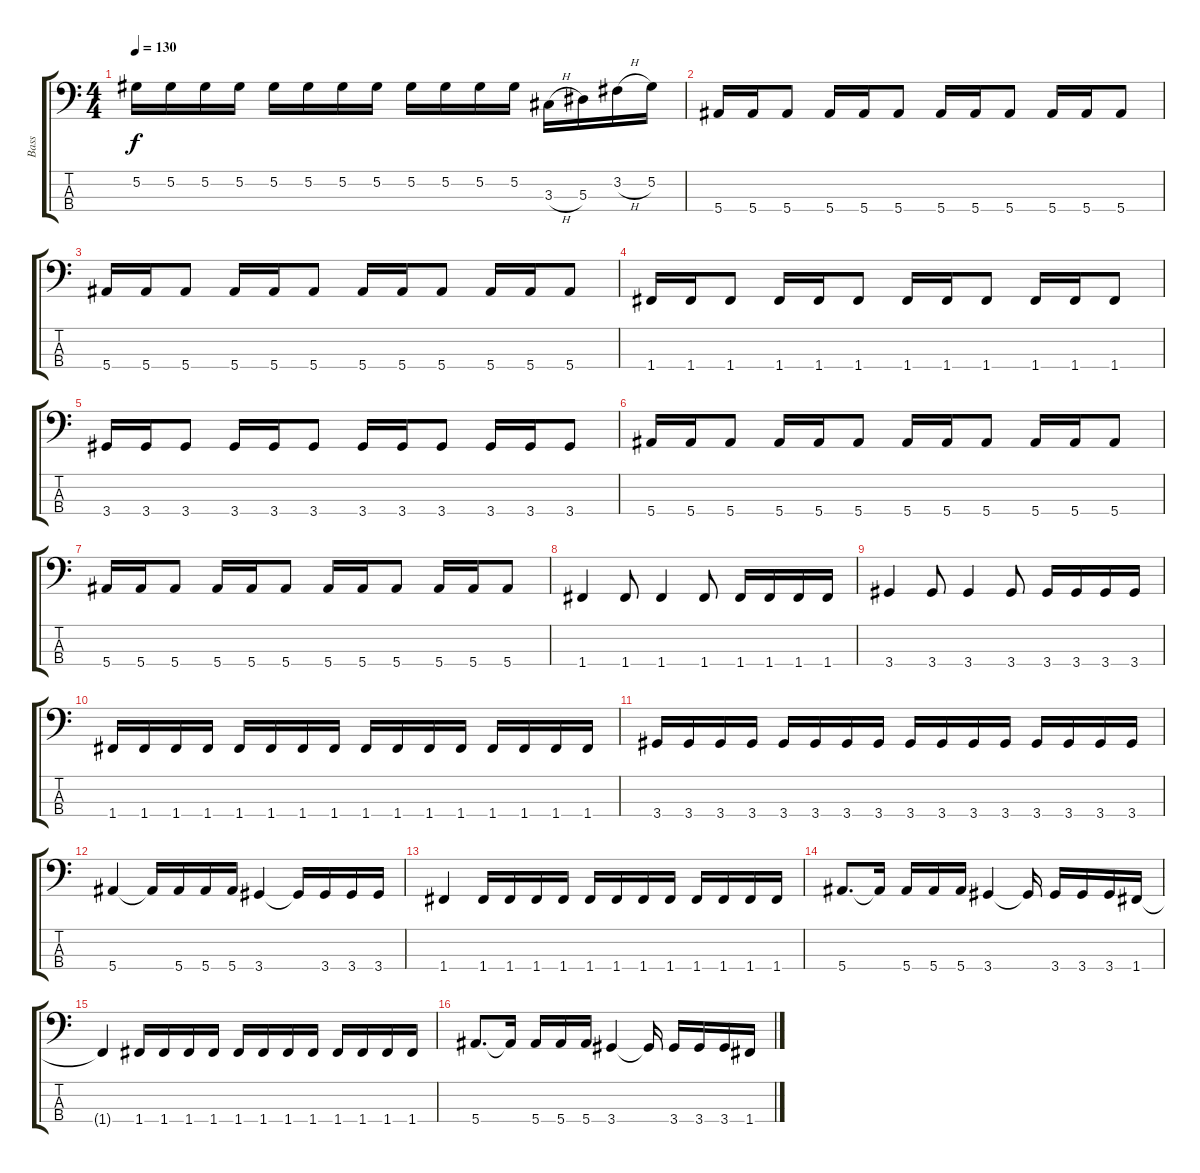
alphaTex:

\track ("Bass" "Bass") {instrument electricbassfinger}
\staff {score tabs}
\tuning (Ab2 Eb2 Bb1 F1) {hide}
\ts (4 4)
\tempo 130
\clef f4
\ks c
5.2.16{dy f} 5.2.16 5.2.16 5.2.16 5.2.16 5.2.16 5.2.16 5.2.16 5.2.16 5.2.16 5.2.16 5.2.16 3.3{h}.16 5.3.16 3.2{h}.16 5.2.16 |
5.4.16 5.4.16 5.4.8 5.4.16 5.4.16 5.4.8 5.4.16 5.4.16 5.4.8 5.4.16 5.4.16 5.4.8 |
5.4.16 5.4.16 5.4.8 5.4.16 5.4.16 5.4.8 5.4.16 5.4.16 5.4.8 5.4.16 5.4.16 5.4.8 |
1.4.16 1.4.16 1.4.8 1.4.16 1.4.16 1.4.8 1.4.16 1.4.16 1.4.8 1.4.16 1.4.16 1.4.8 |
3.4.16 3.4.16 3.4.8 3.4.16 3.4.16 3.4.8 3.4.16 3.4.16 3.4.8 3.4.16 3.4.16 3.4.8 |
5.4.16 5.4.16 5.4.8 5.4.16 5.4.16 5.4.8 5.4.16 5.4.16 5.4.8 5.4.16 5.4.16 5.4.8 |
5.4.16 5.4.16 5.4.8 5.4.16 5.4.16 5.4.8 5.4.16 5.4.16 5.4.8 5.4.16 5.4.16 5.4.8 |
1.4.4 1.4.8 1.4.4 1.4.8 1.4.16 1.4.16 1.4.16 1.4.16 |
3.4.4 3.4.8 3.4.4 3.4.8 3.4.16 3.4.16 3.4.16 3.4.16 |
1.4.16 1.4.16 1.4.16 1.4.16 1.4.16 1.4.16 1.4.16 1.4.16 1.4.16 1.4.16 1.4.16 1.4.16 1.4.16 1.4.16 1.4.16 1.4.16 |
3.4.16 3.4.16 3.4.16 3.4.16 3.4.16 3.4.16 3.4.16 3.4.16 3.4.16 3.4.16 3.4.16 3.4.16 3.4.16 3.4.16 3.4.16 3.4.16 |
5.4.4 5.4{t}.16 5.4.16 5.4.16 5.4.16 3.4.4 3.4{t}.16 3.4.16 3.4.16 3.4.16 |
1.4.4 1.4.16 1.4.16 1.4.16 1.4.16 1.4.16 1.4.16 1.4.16 1.4.16 1.4.16 1.4.16 1.4.16 1.4.16 |
5.4.8{d} 5.4{t}.16 5.4.16 5.4.16 5.4.16 3.4.4 3.4{t}.16 3.4.16 3.4.16 3.4.16 1.4.16 |
1.4{t}.4 1.4.16 1.4.16 1.4.16 1.4.16 1.4.16 1.4.16 1.4.16 1.4.16 1.4.16 1.4.16 1.4.16 1.4.16 |
5.4.8{d} 5.4{t}.16 5.4.16 5.4.16 5.4.16 3.4.4 3.4{t}.16 3.4.16 3.4.16 3.4.16 1.4.16
